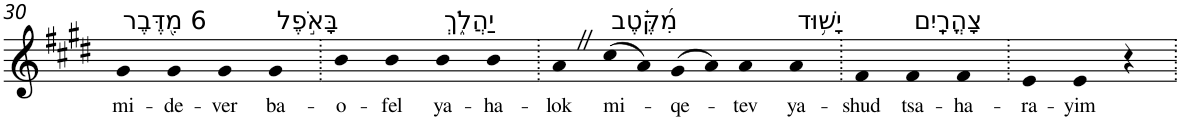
**kern	**text
*part1	*part1
*staff1	*staff1
*I"Piano	*
*I'Pno	*
!!LO:PB:g=z
*clefG2	*
*k[f#c#g#d#]	*
*E:	*
=30	=30
!LO:TX:a:t=6 מִ֭דֶּבֶר	!
!	!LO:LY:b
4g#	mi-
!	!LO:LY:b
4g#	-de-
!	!LO:LY:b
4g#	-ver
!LO:TX:a:t=בָּאֹ֣פֶל	!
!	!LO:LY:b
4g#	ba-
=31.	=31.
!	!LO:LY:b
4b	-o-
!	!LO:LY:b
4b	-fel
!LO:TX:a:t=יַהֲלֹ֑ךְ	!
!	!LO:LY:b
4b	ya-
!	!LO:LY:b
4b	-ha-
=32.	=32.
!	!LO:LY:b
4aZ	-lok
!LO:TX:a:t=מִ֝קֶּ֗טֶב	!
!	!LO:LY:b
(>8cc#	mi-
8a)	.
!	!LO:LY:b
(>8g#	-qe-
8a)	.
!	!LO:LY:b
4a	-tev
!LO:TX:a:t=יָשׁ֥וּד	!
!	!LO:LY:b
4a	ya-
=33.	=33.
!	!LO:LY:b
4f#	-shud
!LO:TX:a:t=צָהֳרָֽיִם	!
!	!LO:LY:b
4f#	tsa-
!	!LO:LY:b
4f#	-ha-
=34.	=34.
!	!LO:LY:b
4e	-ra-
!	!LO:LY:b
4e	-yim
4r	.
=.	=.
*-	*-
